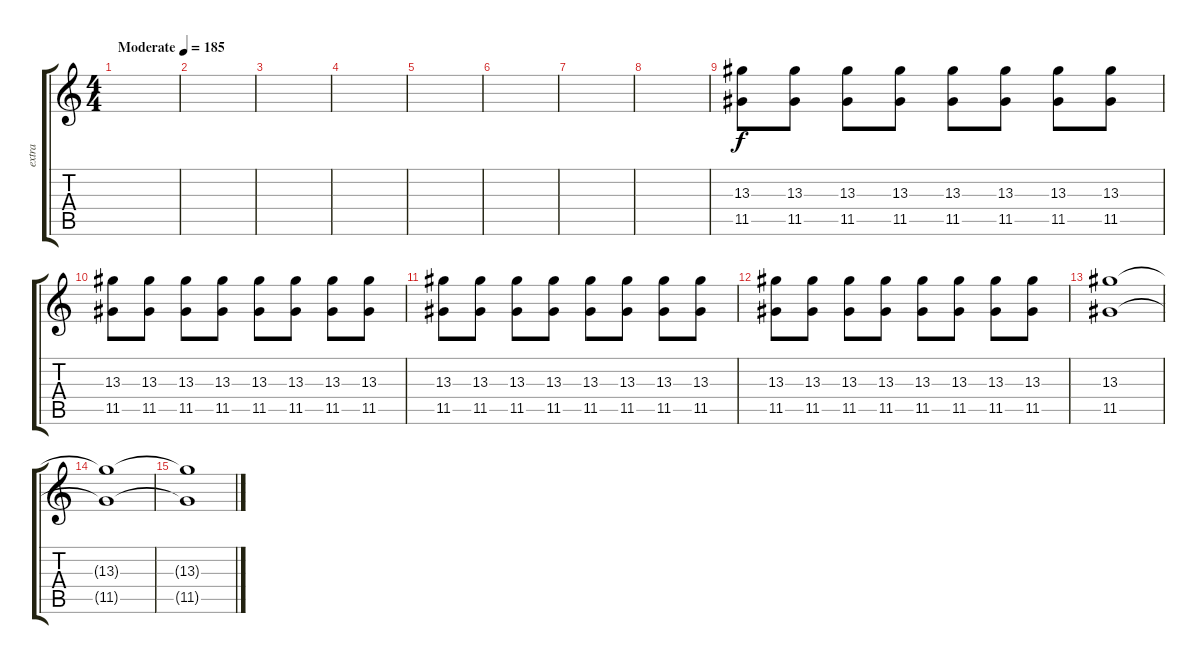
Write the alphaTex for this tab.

\track ("extra" "extra") {instrument overdrivenguitar}
\staff {score tabs}
\tuning (E4 B3 G3 D3 A2 E2) {hide}
\ts (4 4)
\tempo (185 "Moderate")
\clef g2
\ks c
|
|
|
|
|
|
|
|
(13.3 11.5).8 (13.3 11.5).8 (13.3 11.5).8 (13.3 11.5).8 (13.3 11.5).8 (13.3 11.5).8 (13.3 11.5).8 (13.3 11.5).8 |
(13.3 11.5).8 (13.3 11.5).8 (13.3 11.5).8 (13.3 11.5).8 (13.3 11.5).8 (13.3 11.5).8 (13.3 11.5).8 (13.3 11.5).8 |
(13.3 11.5).8 (13.3 11.5).8 (13.3 11.5).8 (13.3 11.5).8 (13.3 11.5).8 (13.3 11.5).8 (13.3 11.5).8 (13.3 11.5).8 |
(13.3 11.5).8 (13.3 11.5).8 (13.3 11.5).8 (13.3 11.5).8 (13.3 11.5).8 (13.3 11.5).8 (13.3 11.5).8 (13.3 11.5).8 |
(13.3 11.5).1 |
(13.3{t} 11.5{t}).1 |
(13.3{t} 11.5{t}).1
